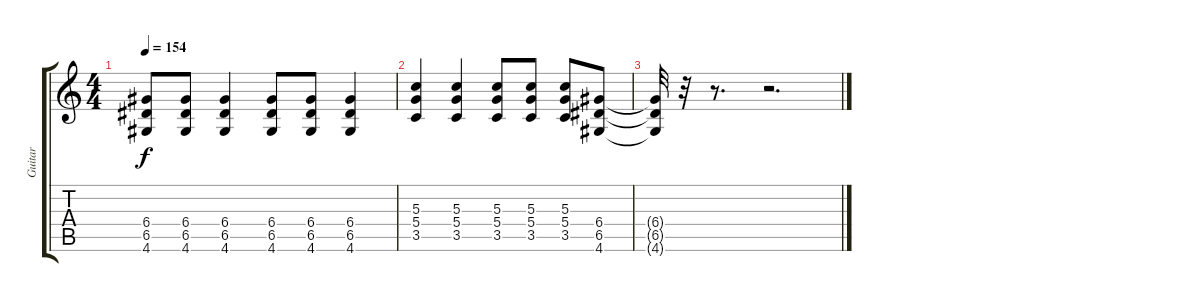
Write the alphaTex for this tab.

\track ("Guitar" "Guitar") {instrument acousticguitarsteel}
\staff {score tabs}
\tuning (E4 B3 G3 D3 A2 E2) {hide}
\ts (4 4)
\tempo 154
\clef g2
\ks c
(6.4{t} 6.5{t} 4.6{t}).8{dy f} (6.4 6.5 4.6).8 (6.4 6.5 4.6).4 (6.4 6.5 4.6).8 (6.4 6.5 4.6).8 (6.4 6.5 4.6).4 |
(5.3 5.4 3.5).4 (5.3 5.4 3.5).4 (5.3 5.4 3.5).8 (5.3 5.4 3.5).8 (5.3 5.4 3.5).8 (6.4 6.5 4.6).8 |
(6.4{t} 6.5{t} 4.6{t}).32 r.32 r.8{d} r.2{d}
